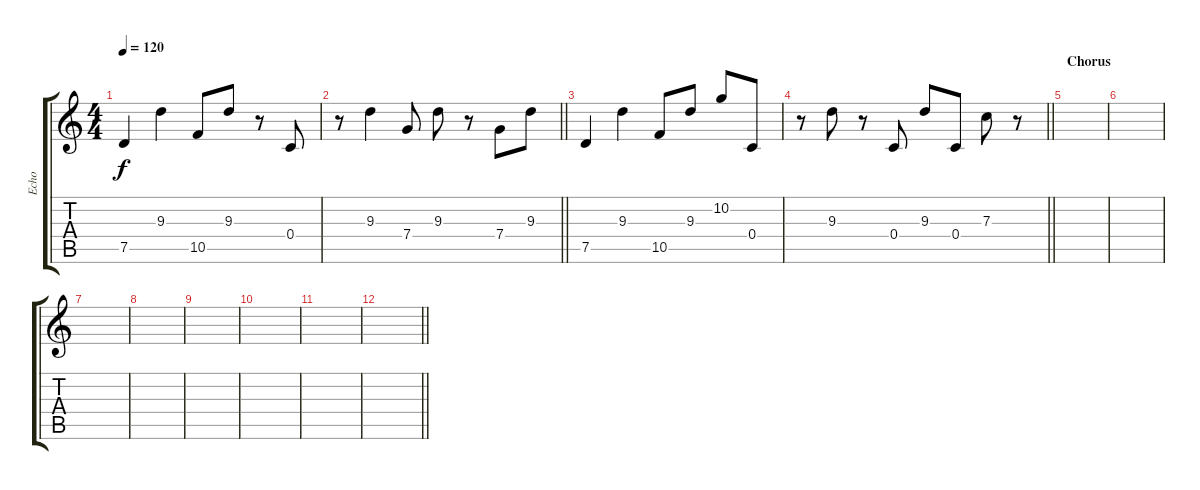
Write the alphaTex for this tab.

\track ("Echo" "Echo") {instrument distortionguitar}
\staff {score tabs}
\tuning (D4 A3 F3 C3 G2 C2) {hide}
\ts (4 4)
\tempo 120
\clef g2
\ks c
7.5.4{dy f} 9.3.4 10.5.8 9.3.8 r.8 0.4.8 |
\barLineRight lightlight
r.8 9.3.4 7.4.8 9.3.8 r.8 7.4.8 9.3.8 |
7.5.4 9.3.4 10.5.8 9.3.8 10.2.8 0.4.8 |
\barLineRight lightlight
r.8 9.3.8 r.8 0.4.8 9.3.8 0.4.8 7.3.8 r.8 |
\section ("" "Chorus")
|
|
|
|
|
|
|
\barLineRight lightlight
